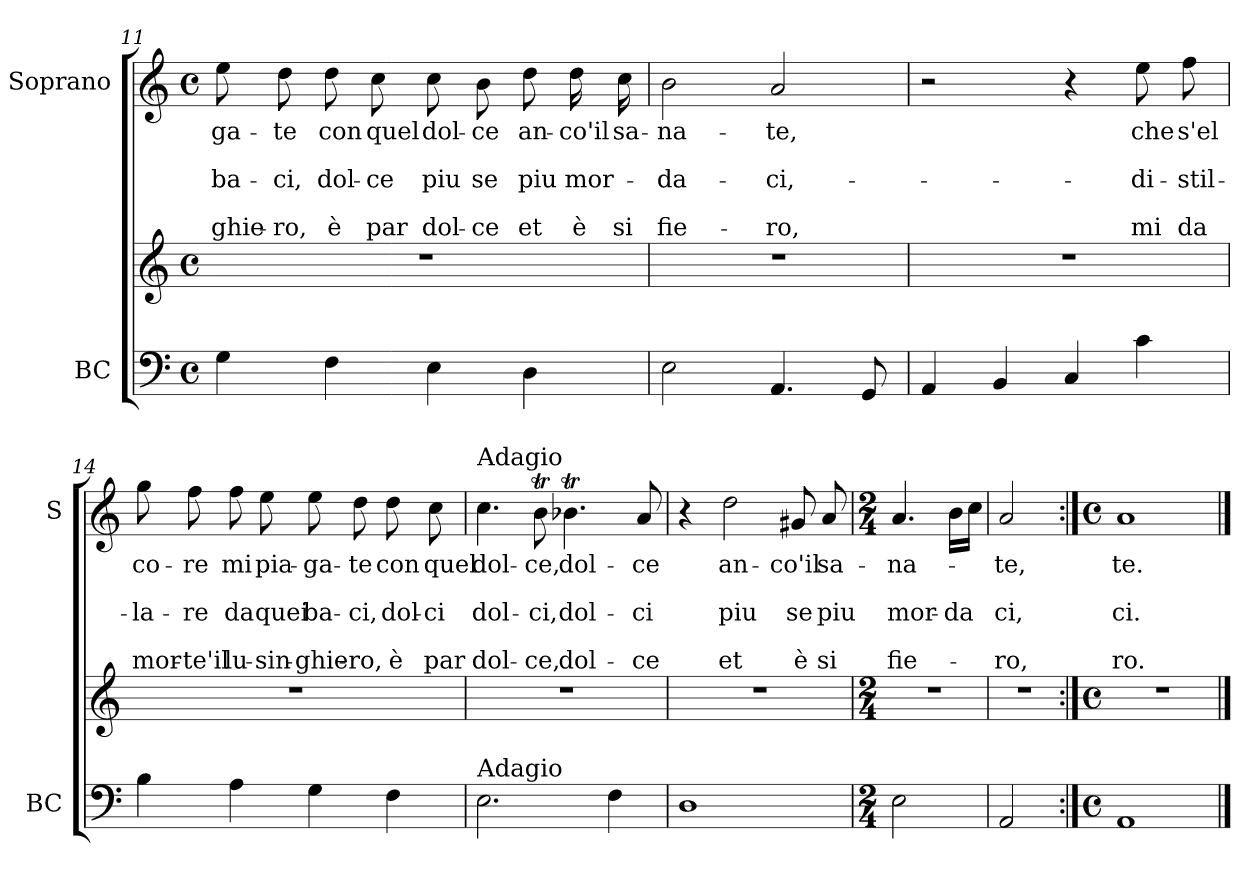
**kern	**kern	**kern	**text	**text	**text	**text	**text
*part2	*part2	*part1	*part1	*part1	*part1	*part1	*part1
*staff3	*staff2	*staff1	*staff1	*staff1	*staff1	*staff1	*staff1
*I"BC	*	*I"Soprano	*	*	*	*	*
*I'BC	*	*I'S	*	*	*	*	*
!!LO:LB:g=z
*clefF4	*clefG2	*clefG2	*	*	*	*	*
*k[]	*k[]	*k[]	*	*	*	*	*
*C:	*C:	*C:	*	*	*	*	*
*M4/4	*M4/4	*M4/4	*	*	*	*	*
*met(c)	*met(c)	*met(c)	*	*	*	*	*
=11	=11	=11	=11	=11	=11	=11	=11
!	!	!	!LO:LY:b	!	!LO:LY:b	!	!LO:LY:b
4G\	1r	8ee\	-ga-	.	ba-	.	-ghie-
!	!	!	!LO:LY:b	!	!LO:LY:b	!	!LO:LY:b
.	.	8dd\	-te	.	-ci,	.	-ro,
!	!	!	!LO:LY:b	!	!LO:LY:b	!	!LO:LY:b
4F\	.	8dd\	con	.	dol-	.	è
!	!	!	!LO:LY:b	!	!LO:LY:b	!	!LO:LY:b
.	.	8cc\	quel	.	-ce	.	par
!	!	!	!LO:LY:b	!	!LO:LY:b	!	!LO:LY:b
4E\	.	8cc\	dol-	.	piu	.	dol-
!	!	!	!LO:LY:b	!	!LO:LY:b	!	!LO:LY:b
.	.	8b\	-ce	.	se	.	-ce
!	!	!	!LO:LY:b	!	!LO:LY:b	!	!LO:LY:b
4D\	.	8dd\	an-	.	piu	.	et
!	!	!	!LO:LY:b	!	!LO:LY:b	!	!LO:LY:b
.	.	16dd\	-co'il	.	mor-	.	è
!	!	!	!LO:LY:b	!	!	!	!LO:LY:b
.	.	16cc\	sa-	.	.	.	si
=12	=12	=12	=12	=12	=12	=12	=12
!	!	!	!LO:LY:b	!	!LO:LY:b	!	!LO:LY:b
2E\	1r	2b\	-na-	.	-da-	.	fie-
!	!	!	!LO:LY:b	!	!LO:LY:b	!	!LO:LY:b
4.AA/	.	2a/	-te,	.	-ci,-	.	-ro,
8GG/	.	.	.	.	.	.	.
=13	=13	=13	=13	=13	=13	=13	=13
4AA/	1r	2r	.	.	.	.	.
4BB/	.	.	.	.	.	.	.
4C/	.	4r	.	.	.	.	.
!	!	!	!LO:LY:b	!	!LO:LY:b	!	!LO:LY:b
4c\	.	8ee\	che	.	-di-	.	mi
!	!	!	!LO:LY:b	!	!LO:LY:b	!	!LO:LY:b
.	.	8ff\	s'el	.	-stil-	.	da
=14	=14	=14	=14	=14	=14	=14	=14
!	!	!	!LO:LY:b	!	!LO:LY:b	!	!LO:LY:b
4B\	1r	8gg\	co-	.	-la-	.	mor-
!	!	!	!LO:LY:b	!	!LO:LY:b	!	!LO:LY:b
.	.	8ff\	-re	.	-re	.	-te'il
!	!	!	!LO:LY:b	!	!LO:LY:b	!	!LO:LY:b
4A\	.	8ff\	mi	.	da	.	lu-
!	!	!	!LO:LY:b	!	!LO:LY:b	!	!LO:LY:b
.	.	8ee\	pia-	.	quei	.	-sin-
!	!	!	!LO:LY:b	!	!LO:LY:b	!	!LO:LY:b
4G\	.	8ee\	-ga-	.	ba-	.	-ghie-
!	!	!	!LO:LY:b	!	!LO:LY:b	!	!LO:LY:b
.	.	8dd\	-te	.	-ci,	.	-ro,
!	!	!	!LO:LY:b	!	!LO:LY:b	!	!LO:LY:b
4F\	.	8dd\	con	.	dol-	.	è
!	!	!	!LO:LY:b	!	!LO:LY:b	!	!LO:LY:b
.	.	8cc\	quel	.	-ci	.	par
!!LO:LB:g=z
=15	=15	=15	=15	=15	=15	=15	=15
!	!	!LO:TX:a:t=Adagio	!	!	!	!	!
!LO:TX:a:t=Adagio	!	!	!	!	!	!	!
!	!	!	!LO:LY:b	!	!LO:LY:b	!	!LO:LY:b
2.E\	1r	4.cc\	dol-	.	dol-	.	dol-
!	!	!	!LO:LY:b	!	!LO:LY:b	!	!LO:LY:b
.	.	8bt\	-ce,	.	-ci,	.	-ce,
!	!	!	!LO:LY:b	!	!LO:LY:b	!	!LO:LY:b
.	.	4.b-XT\	dol-	.	dol-	.	dol-
4F\	.	.	.	.	.	.	.
!	!	!	!LO:LY:b	!	!LO:LY:b	!	!LO:LY:b
.	.	8a/	-ce	.	-ci	.	-ce
=16	=16	=16	=16	=16	=16	=16	=16
1D	1r	4r	.	.	.	.	.
!	!	!	!LO:LY:b	!	!LO:LY:b	!	!LO:LY:b
.	.	2dd\	an-	.	piu	.	et
!	!	!	!LO:LY:b	!	!LO:LY:b	!	!LO:LY:b
.	.	8g#X/	-co'il	.	se	.	è
!	!	!	!LO:LY:b	!	!LO:LY:b	!	!LO:LY:b
.	.	8a/	sa-	.	piu	.	si
=17	=17	=17	=17	=17	=17	=17	=17
*M2/4	*M2/4	*M2/4	*	*	*	*	*
!	!	!	!LO:LY:b	!	!LO:LY:b	!	!LO:LY:b
2E\	2r	4.a/	-na-	.	mor-	.	fie-
!	!	!	!	!	!LO:LY:b	!	!
.	.	16b\LL	.	.	-da	.	.
.	.	16cc\JJ	.	.	.	.	.
=18	=18	=18	=18	=18	=18	=18	=18
!	!	!	!LO:LY:b	!	!LO:LY:b	!	!LO:LY:b
2AA/	2r	2a/	-te,	.	ci,	.	-ro,
=19:|!	=19:|!	=19:|!	=19:|!	=19:|!	=19:|!	=19:|!	=19:|!
*M4/4	*M4/4	*M4/4	*	*	*	*	*
*met(c)	*met(c)	*met(c)	*	*	*	*	*
!	!	!	!LO:LY:b	!	!LO:LY:b	!	!LO:LY:b
1AA	1r	1a	te.	.	ci.	.	ro.
==	==	==	==	==	==	==	==
*-	*-	*-	*-	*-	*-	*-	*-
